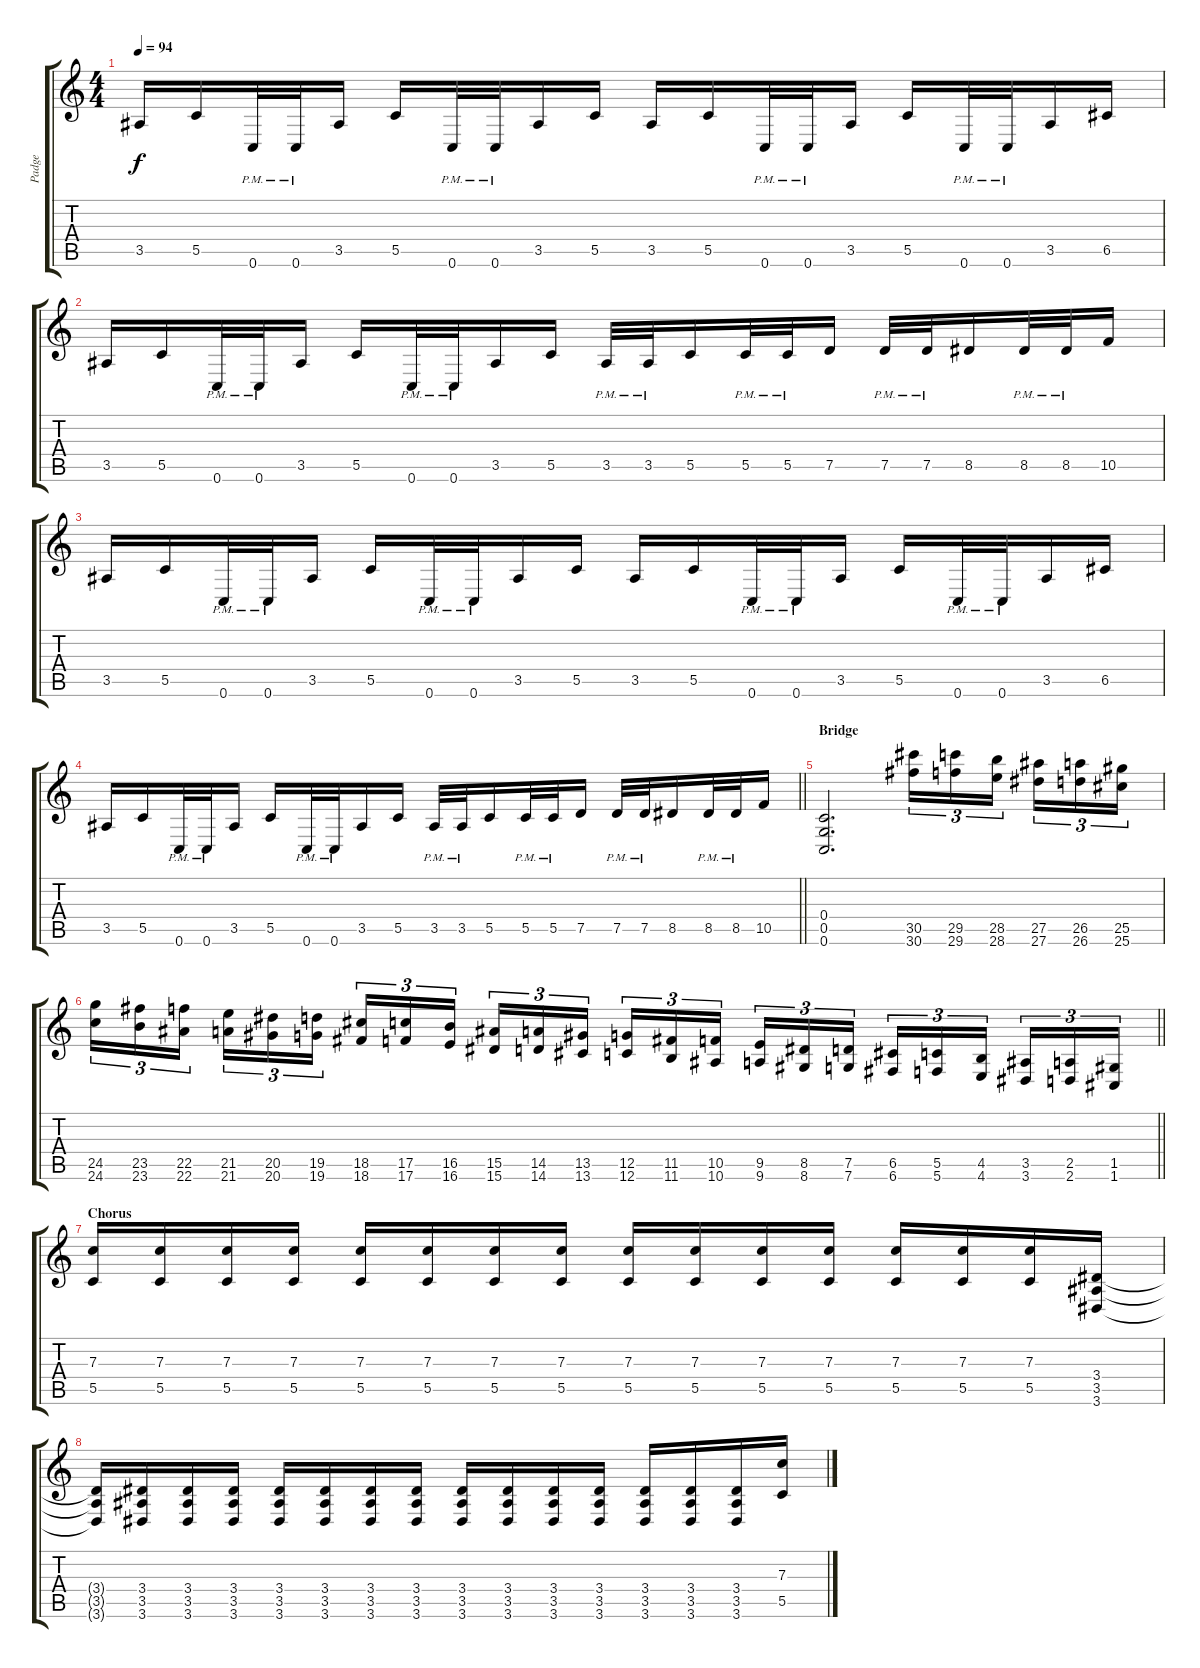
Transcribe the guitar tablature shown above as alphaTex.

\track ("Padge" "Padge") {instrument distortionguitar}
\staff {score tabs}
\tuning (D4 A3 F3 C3 G2 C2) {hide}
\ts (4 4)
\tempo 94
\clef g2
\ks c
3.5.16{dy f} 5.5.16 0.6{pm}.32 0.6{pm}.32 3.5.16 5.5.16 0.6{pm}.32 0.6{pm}.32 3.5.16 5.5.16 3.5.16 5.5.16 0.6{pm}.32 0.6{pm}.32 3.5.16 5.5.16 0.6{pm}.32 0.6{pm}.32 3.5.16 6.5.16 |
3.5.16 5.5.16 0.6{pm}.32 0.6{pm}.32 3.5.16 5.5.16 0.6{pm}.32 0.6{pm}.32 3.5.16 5.5.16 3.5{pm}.32 3.5{pm}.32 5.5.16 5.5{pm}.32 5.5{pm}.32 7.5.16 7.5{pm}.32 7.5{pm}.32 8.5.16 8.5{pm}.32 8.5{pm}.32 10.5.16 |
3.5.16 5.5.16 0.6{pm}.32 0.6{pm}.32 3.5.16 5.5.16 0.6{pm}.32 0.6{pm}.32 3.5.16 5.5.16 3.5.16 5.5.16 0.6{pm}.32 0.6{pm}.32 3.5.16 5.5.16 0.6{pm}.32 0.6{pm}.32 3.5.16 6.5.16 |
\barLineRight lightlight
3.5.16 5.5.16 0.6{pm}.32 0.6{pm}.32 3.5.16 5.5.16 0.6{pm}.32 0.6{pm}.32 3.5.16 5.5.16 3.5{pm}.32 3.5{pm}.32 5.5.16 5.5{pm}.32 5.5{pm}.32 7.5.16 7.5{pm}.32 7.5{pm}.32 8.5.16 8.5{pm}.32 8.5{pm}.32 10.5.16 |
\section ("" "Bridge")
(0.4 0.5 0.6).2{d} (30.5 30.6).16{tu (3 2) instrument guitarfretnoise} (29.5 29.6).16{tu (3 2)} (28.5 28.6).16{tu (3 2) beam splitsecondary} (27.5 27.6).16{tu (3 2)} (26.5 26.6).16{tu (3 2)} (25.5 25.6).16{tu (3 2)} |
\barLineRight lightlight
(24.5 24.6).16{tu (3 2)} (23.5 23.6).16{tu (3 2)} (22.5 22.6).16{tu (3 2) beam splitsecondary} (21.5 21.6).16{tu (3 2)} (20.5 20.6).16{tu (3 2)} (19.5 19.6).16{tu (3 2)} (18.5 18.6).16{tu (3 2)} (17.5 17.6).16{tu (3 2)} (16.5 16.6).16{tu (3 2) beam splitsecondary} (15.5 15.6).16{tu (3 2)} (14.5 14.6).16{tu (3 2)} (13.5 13.6).16{tu (3 2)} (12.5 12.6).16{tu (3 2)} (11.5 11.6).16{tu (3 2)} (10.5 10.6).16{tu (3 2) beam splitsecondary} (9.5 9.6).16{tu (3 2)} (8.5 8.6).16{tu (3 2)} (7.5 7.6).16{tu (3 2)} (6.5 6.6).16{tu (3 2)} (5.5 5.6).16{tu (3 2)} (4.5 4.6).16{tu (3 2) beam splitsecondary} (3.5 3.6).16{tu (3 2)} (2.5 2.6).16{tu (3 2)} (1.5 1.6).16{tu (3 2)} |
\section ("" "Chorus")
(7.3 5.5).16{instrument distortionguitar} (7.3 5.5).16 (7.3 5.5).16 (7.3 5.5).16 (7.3 5.5).16 (7.3 5.5).16 (7.3 5.5).16 (7.3 5.5).16 (7.3 5.5).16 (7.3 5.5).16 (7.3 5.5).16 (7.3 5.5).16 (7.3 5.5).16 (7.3 5.5).16 (7.3 5.5).16 (3.4 3.5 3.6).16 |
(3.4{t} 3.5{t} 3.6{t}).16 (3.4 3.5 3.6).16 (3.4 3.5 3.6).16 (3.4 3.5 3.6).16 (3.4 3.5 3.6).16 (3.4 3.5 3.6).16 (3.4 3.5 3.6).16 (3.4 3.5 3.6).16 (3.4 3.5 3.6).16 (3.4 3.5 3.6).16 (3.4 3.5 3.6).16 (3.4 3.5 3.6).16 (3.4 3.5 3.6).16 (3.4 3.5 3.6).16 (3.4 3.5 3.6).16 (7.3 5.5).16
